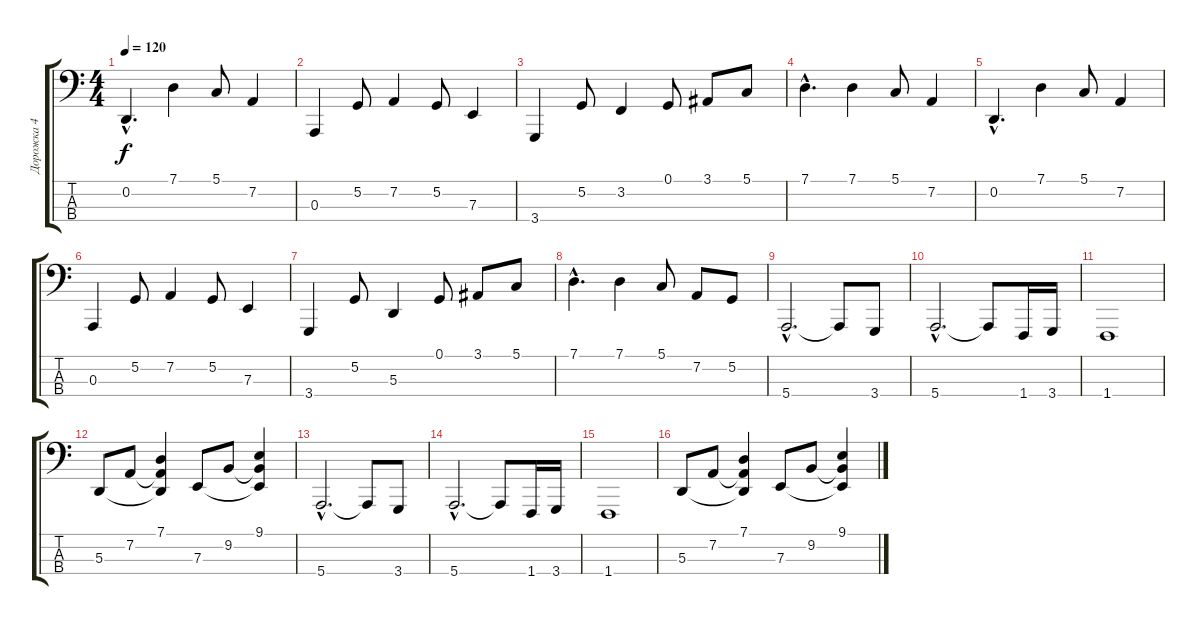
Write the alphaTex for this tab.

\track ("Дорожка 4" "Дорожка 4") {instrument acousticgrandpiano}
\staff {score tabs}
\tuning (G2 D2 A1 E1) {hide}
\ts (4 4)
\tempo 120
\clef f4
\ks c
0.2{hac}.4{d dy f} 7.1.4 5.1.8 7.2.4 |
0.3.4 5.2.8 7.2.4 5.2.8 7.3.4 |
3.4.4 5.2.8 3.2.4 0.1.8 3.1.8 5.1.8 |
7.1{hac}.4{d} 7.1.4 5.1.8 7.2.4 |
0.2{hac}.4{d} 7.1.4 5.1.8 7.2.4 |
0.3.4 5.2.8 7.2.4 5.2.8 7.3.4 |
3.4.4 5.2.8 5.3.4 0.1.8 3.1.8 5.1.8 |
7.1{hac}.4{d} 7.1.4 5.1.8 7.2.8 5.2.8 |
5.4{hac}.2{d} 5.4{t}.8 3.4.8 |
5.4{hac}.2{d} 5.4{t}.8 1.4.16 3.4.16 |
1.4.1 |
5.3.8 7.2.8 (7.1 7.2{t} 5.3{t}).4 7.3.8 9.2.8 (9.1 9.2{t} 7.3{t}).4 |
5.4{hac}.2{d} 5.4{t}.8 3.4.8 |
5.4{hac}.2{d} 5.4{t}.8 1.4.16 3.4.16 |
1.4.1 |
5.3.8 7.2.8 (7.1 7.2{t} 5.3{t}).4 7.3.8 9.2.8 (9.1 9.2{t} 7.3{t}).4
